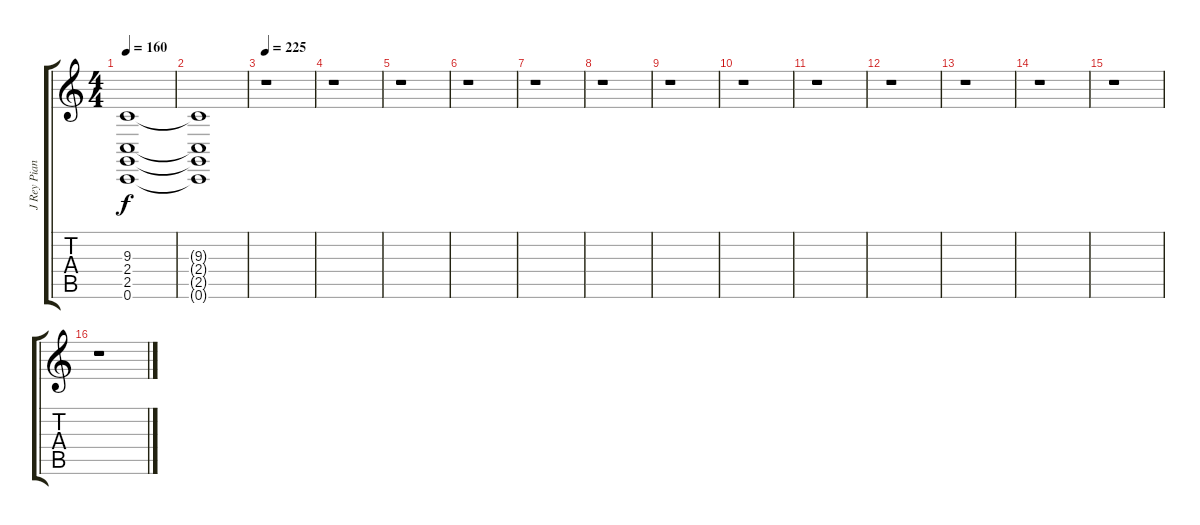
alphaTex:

\track ("J Rey Piano" "J Rey Pian") {instrument acousticgrandpiano}
\staff {score tabs}
\tuning (C4 G3 Eb3 Bb2 F2 C2) {hide}
\ts (4 4)
\tempo 160
\clef g2
\ks c
(9.3 2.4 2.5 0.6).1{dy f} |
(9.3{t} 2.4{t} 2.5{t} 0.6{t}).1 |
\tempo 225
r.1 |
r.1 |
r.1 |
r.1 |
r.1 |
r.1 |
r.1 |
r.1 |
r.1 |
r.1 |
r.1 |
r.1 |
r.1 |
r.1
